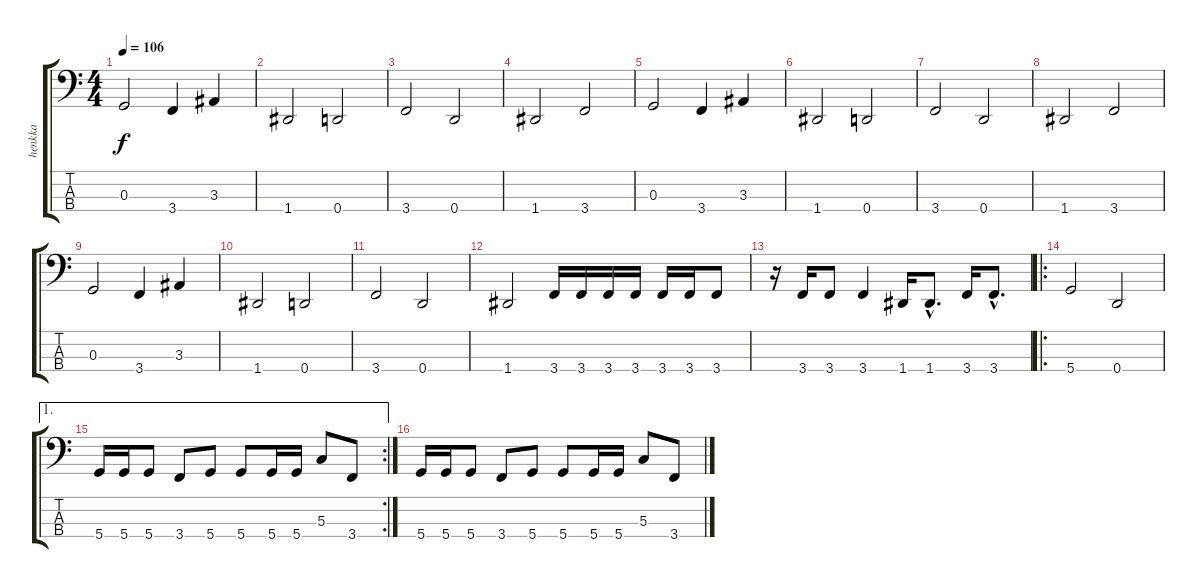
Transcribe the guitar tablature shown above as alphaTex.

\track ("henkka" "henkka") {instrument slapbass1}
\staff {score tabs}
\tuning (F2 C2 G1 D1) {hide}
\ts (4 4)
\tempo 106
\clef f4
\ks c
0.3.2{dy f} 3.4.4 3.3.4 |
1.4.2 0.4.2 |
3.4.2 0.4.2 |
1.4.2 3.4.2 |
0.3.2 3.4.4 3.3.4 |
1.4.2 0.4.2 |
3.4.2 0.4.2 |
1.4.2 3.4.2 |
0.3.2 3.4.4 3.3.4 |
1.4.2 0.4.2 |
3.4.2 0.4.2 |
1.4.2 3.4.16 3.4.16 3.4.16 3.4.16 3.4.16 3.4.16 3.4.8 |
r.16 3.4.16 3.4.8 3.4.4 1.4.16 1.4{hac}.8{d} 3.4.16 3.4{hac}.8{d} |
\ro
5.4.2 0.4.2 |
\ae 1
\rc 2
5.4.16 5.4.16 5.4.8 3.4.8 5.4.8 5.4.8 5.4.16 5.4.16 5.3.8 3.4.8 |
5.4.16 5.4.16 5.4.8 3.4.8 5.4.8 5.4.8 5.4.16 5.4.16 5.3.8 3.4.8
